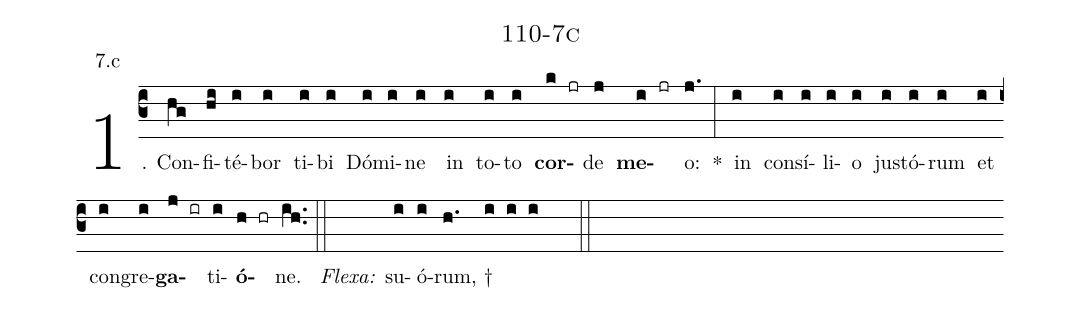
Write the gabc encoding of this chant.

name: 110-7c;
annotation: 7.c;
%%
(c3)1. Con(hg)fi(hi)té(i)bor(i) ti(i)bi(i) Dó(i)mi(i)ne(i) in(i) to(i)to(i) <b>cor</b>(k jr)de(j) <b>me</b>(i jr)o:(j.) *(:) in(i) con(i)sí(i)li(i)o(i) ju(i)stó(i)rum(i) et(i) con(i)gre(i)<b>ga</b>(j ir)ti(i)<b>ó</b>(h hr)ne.(ih..) (::)
<i>Flexa:</i>(////)  su(i)ó(i)rum, †(h.//// i i i  ::)
